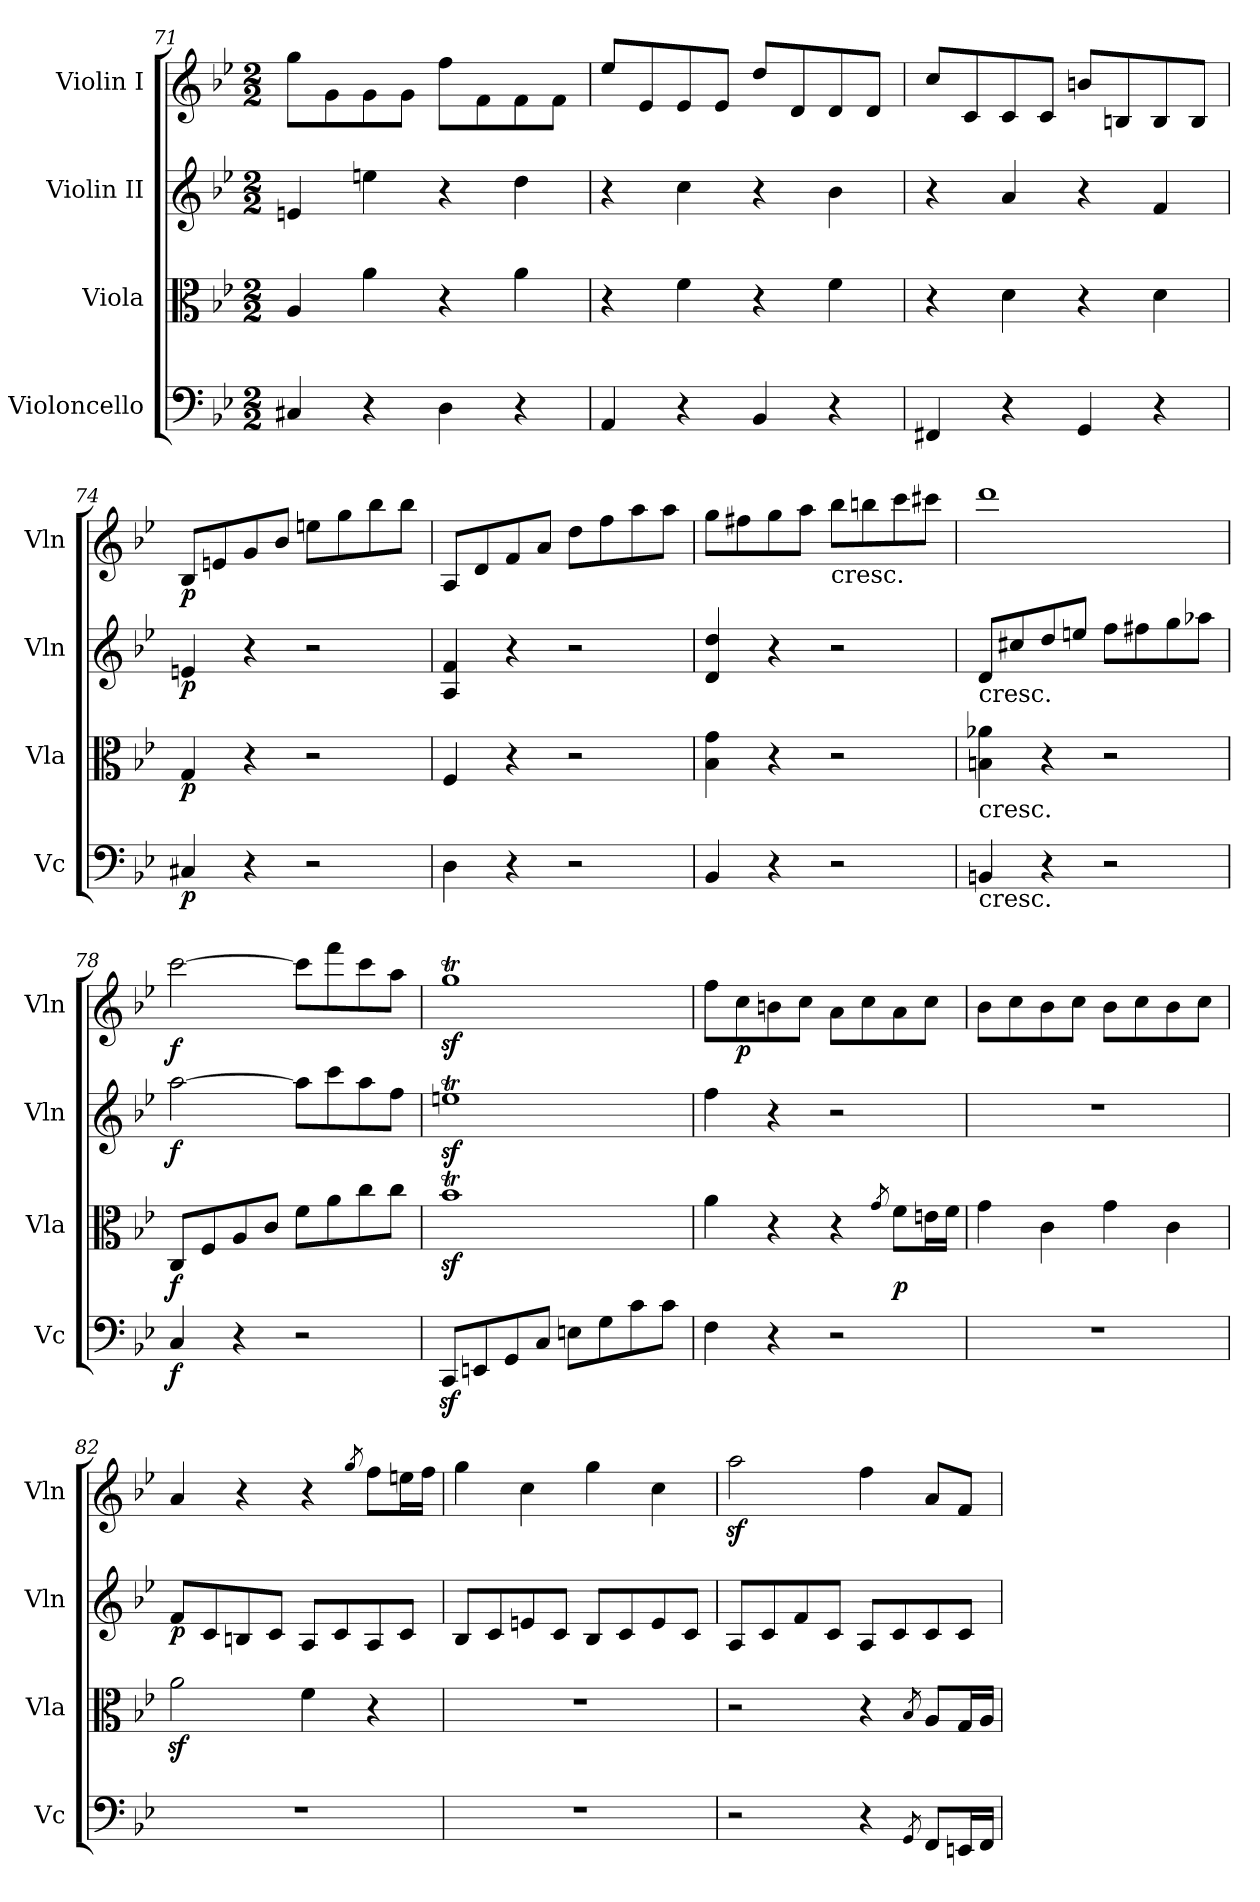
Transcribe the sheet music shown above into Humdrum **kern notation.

**kern	**dynam	**kern	**dynam	**kern	**dynam	**kern	**dynam
*part4	*part4	*part3	*part3	*part2	*part2	*part1	*part1
*staff4	*staff4	*staff3	*staff3	*staff2	*staff2	*staff1	*staff1
*I"Violoncello	*	*I"Viola	*	*I"Violin II	*	*I"Violin I	*
*I'Vc	*	*I'Vla	*	*I'Vln	*	*I'Vln	*
*clefF4	*	*clefC3	*	*clefG2	*	*clefG2	*
*k[b-e-]	*	*k[b-e-]	*	*k[b-e-]	*	*k[b-e-]	*
*B-:	*	*B-:	*	*B-:	*	*B-:	*
*M2/2	*	*M2/2	*	*M2/2	*	*M2/2	*
=71	=71	=71	=71	=71	=71	=71	=71
4C#X/	.	4A/	.	4en/	.	8gg\L	.
.	.	.	.	.	.	8g\	.
4r	.	4a\	.	4een\	.	8g\	.
.	.	.	.	.	.	8g\J	.
4D\	.	4r	.	4r	.	8ff\L	.
.	.	.	.	.	.	8f\	.
4r	.	4a\	.	4dd\	.	8f\	.
.	.	.	.	.	.	8f\J	.
=72	=72	=72	=72	=72	=72	=72	=72
4AA/	.	4r	.	4r	.	8ee-/L	.
.	.	.	.	.	.	8e-/	.
4r	.	4f\	.	4cc\	.	8e-/	.
.	.	.	.	.	.	8e-/J	.
4BB-/	.	4r	.	4r	.	8dd/L	.
.	.	.	.	.	.	8d/	.
4r	.	4f\	.	4b-\	.	8d/	.
.	.	.	.	.	.	8d/J	.
=73	=73	=73	=73	=73	=73	=73	=73
4FF#X/	.	4r	.	4r	.	8cc/L	.
.	.	.	.	.	.	8c/	.
4r	.	4d\	.	4a/	.	8c/	.
.	.	.	.	.	.	8c/J	.
4GG/	.	4r	.	4r	.	8bn/L	.
.	.	.	.	.	.	8Bn/	.
4r	.	4d\	.	4f/	.	8B/	.
.	.	.	.	.	.	8B/J	.
=74	=74	=74	=74	=74	=74	=74	=74
!	!LO:DY:b	!	!LO:DY:b	!	!LO:DY:b	!	!LO:DY:b
4C#X/	p	4G/	p	4en/	p	8B-/L	p
.	.	.	.	.	.	8en/	.
4r	.	4r	.	4r	.	8g/	.
.	.	.	.	.	.	8b-/J	.
2r	.	2r	.	2r	.	8een\L	.
.	.	.	.	.	.	8gg\	.
.	.	.	.	.	.	8bb-\	.
.	.	.	.	.	.	8bb-\J	.
=75	=75	=75	=75	=75	=75	=75	=75
4D\	.	4F/	.	4A/ 4f/	.	8A/L	.
.	.	.	.	.	.	8d/	.
4r	.	4r	.	4r	.	8f/	.
.	.	.	.	.	.	8a/J	.
2r	.	2r	.	2r	.	8dd\L	.
.	.	.	.	.	.	8ff\	.
.	.	.	.	.	.	8aa\	.
.	.	.	.	.	.	8aa\J	.
=76	=76	=76	=76	=76	=76	=76	=76
4BB-/	.	4B-\ 4g\	.	4d/ 4dd/	.	8gg\L	.
.	.	.	.	.	.	8ff#X\	.
4r	.	4r	.	4r	.	8gg\	.
.	.	.	.	.	.	8aa\J	.
!	!	!	!	!	!	!LO:TX:b:t=cresc.	!
2r	.	2r	.	2r	.	8bb-\L	.
.	.	.	.	.	.	8bbn\	.
.	.	.	.	.	.	8ccc\	.
.	.	.	.	.	.	8ccc#X\J	.
=77	=77	=77	=77	=77	=77	=77	=77
!	!	!	!	!LO:TX:b:t=cresc.	!	!	!
!	!	!LO:TX:b:t=cresc.	!	!	!	!	!
!LO:TX:b:t=cresc.	!	!	!	!	!	!	!
4BBn/	.	4Bn\ 4a-X\	.	8d/L	.	1ddd	.
.	.	.	.	8cc#X/	.	.	.
4r	.	4r	.	8dd/	.	.	.
.	.	.	.	8een/J	.	.	.
2r	.	2r	.	8ff\L	.	.	.
.	.	.	.	8ff#X\	.	.	.
.	.	.	.	8gg\	.	.	.
.	.	.	.	8aa-X\J	.	.	.
=78	=78	=78	=78	=78	=78	=78	=78
!	!LO:DY:b	!	!LO:DY:b	!	!LO:DY:b	!	!LO:DY:b
4C/	f	8C/L	f	[2aa\	f	[2ccc\	f
.	.	8F/	.	.	.	.	.
4r	.	8A/	.	.	.	.	.
.	.	8c/J	.	.	.	.	.
2r	.	8f\L	.	8aa\L]	.	8ccc\L]	.
.	.	8a\	.	8ccc\	.	8fff\	.
.	.	8cc\	.	8aa\	.	8ccc\	.
.	.	8cc\J	.	8ff\J	.	8aa\J	.
=79	=79	=79	=79	=79	=79	=79	=79
8CCz</L	.	1b-z<T	.	1eenz<t	.	1ggz<T	.
8EEn/	.	.	.	.	.	.	.
8GG/	.	.	.	.	.	.	.
8C/J	.	.	.	.	.	.	.
8En\L	.	.	.	.	.	.	.
8G\	.	.	.	.	.	.	.
8c\	.	.	.	.	.	.	.
8c\J	.	.	.	.	.	.	.
=80	=80	=80	=80	=80	=80	=80	=80
4F\	.	4a\	.	4ff\	.	8ff\L	.
!	!	!	!	!	!	!	!LO:DY:b
.	.	.	.	.	.	8cc\	p
4r	.	4r	.	4r	.	8bn\	.
.	.	.	.	.	.	8cc\J	.
2r	.	4r	.	2r	.	8a\L	.
.	.	.	.	.	.	8cc\	.
.	.	8qg/	.	.	.	.	.
!	!	!	!LO:DY:b	!	!	!	!
.	.	8f\L	p	.	.	8a\	.
.	.	16en\L	.	.	.	8cc\J	.
.	.	16f\JJ	.	.	.	.	.
=81	=81	=81	=81	=81	=81	=81	=81
1r	.	4g\	.	1r	.	8b-\L	.
.	.	.	.	.	.	8cc\	.
.	.	4c\	.	.	.	8b-\	.
.	.	.	.	.	.	8cc\J	.
.	.	4g\	.	.	.	8b-\L	.
.	.	.	.	.	.	8cc\	.
.	.	4c\	.	.	.	8b-\	.
.	.	.	.	.	.	8cc\J	.
=82	=82	=82	=82	=82	=82	=82	=82
!	!	!	!	!	!LO:DY:b	!	!
1r	.	2az<\	.	8f/L	p	4a/	.
.	.	.	.	8c/	.	.	.
.	.	.	.	8Bn/	.	4r	.
.	.	.	.	8c/J	.	.	.
.	.	4f\	.	8A/L	.	4r	.
.	.	.	.	8c/	.	.	.
.	.	.	.	.	.	8qgg/	.
.	.	4r	.	8A/	.	8ff\L	.
.	.	.	.	8c/J	.	16een\L	.
.	.	.	.	.	.	16ff\JJ	.
=83	=83	=83	=83	=83	=83	=83	=83
1r	.	1r	.	8B-/L	.	4gg\	.
.	.	.	.	8c/	.	.	.
.	.	.	.	8en/	.	4cc\	.
.	.	.	.	8c/J	.	.	.
.	.	.	.	8B-/L	.	4gg\	.
.	.	.	.	8c/	.	.	.
.	.	.	.	8e/	.	4cc\	.
.	.	.	.	8c/J	.	.	.
=84	=84	=84	=84	=84	=84	=84	=84
2r	.	2r	.	8A/L	.	2aaz<\	.
.	.	.	.	8c/	.	.	.
.	.	.	.	8f/	.	.	.
.	.	.	.	8c/J	.	.	.
4r	.	4r	.	8A/L	.	4ff\	.
.	.	.	.	8c/	.	.	.
8qGG/	.	8qB-/	.	.	.	.	.
8FF/L	.	8A/L	.	8c/	.	8a/L	.
16EEn/L	.	16G/L	.	8c/J	.	8f/J	.
16FF/JJ	.	16A/JJ	.	.	.	.	.
=	=	=	=	=	=	=	=
*-	*-	*-	*-	*-	*-	*-	*-
